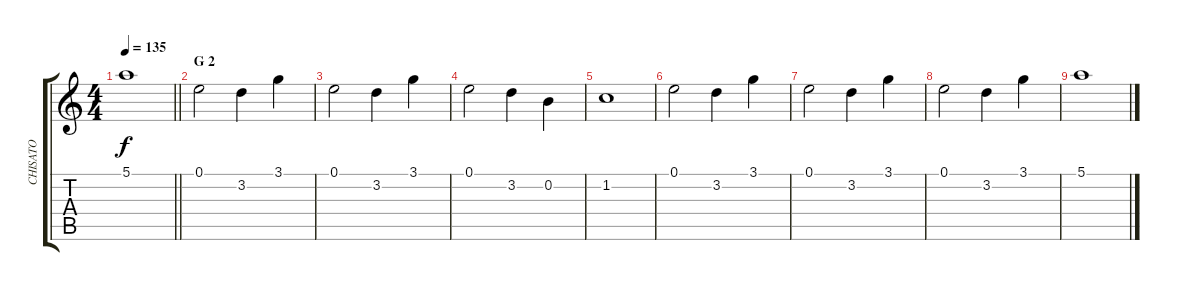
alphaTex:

\track ("CHISATO" "CHISATO") {instrument distortionguitar}
\staff {score tabs}
\tuning (E4 B3 G3 D3 A2 E2) {hide}
\ts (4 4)
\tempo 135
\clef g2
\barLineRight lightlight
\ks c
5.1.1{dy f volume 10} |
\section ("" "G 2")
0.1.2{volume 9 instrument stringensemble1} 3.2.4 3.1.4 |
0.1.2{volume 8} 3.2.4 3.1.4 |
0.1.2{volume 7} 3.2.4 0.2.4 |
1.2.1{volume 6} |
0.1.2{volume 5} 3.2.4 3.1.4 |
0.1.2{volume 4} 3.2.4 3.1.4 |
0.1.2{volume 3} 3.2.4 3.1.4 |
5.1.1{volume 2}
